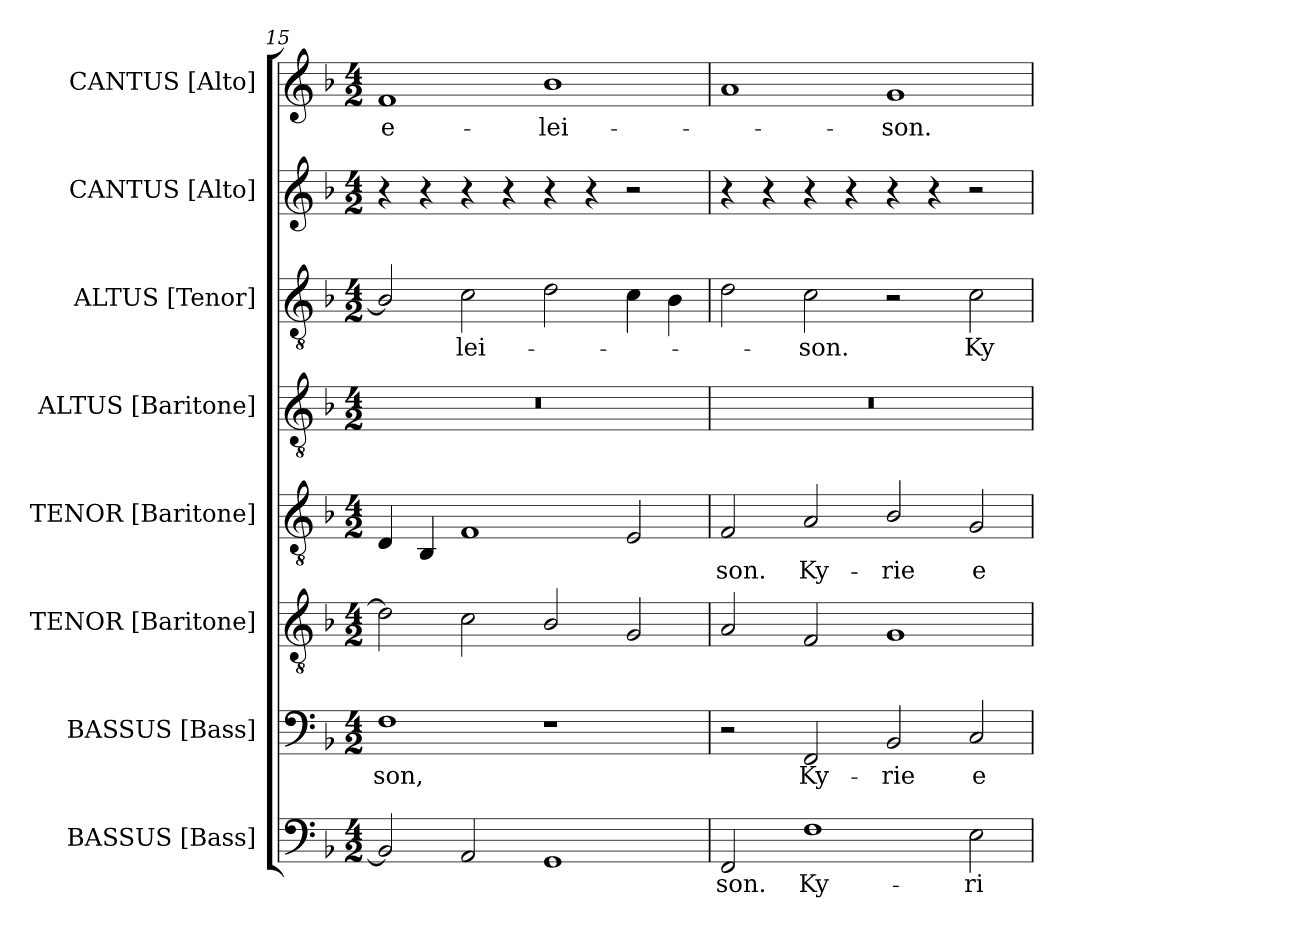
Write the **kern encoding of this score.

**kern	**text	**kern	**text	**kern	**kern	**text	**kern	**kern	**text	**kern	**kern	**text
*part8	*part8	*part7	*part7	*part6	*part5	*part5	*part4	*part3	*part3	*part2	*part1	*part1
*staff8	*staff8	*staff7	*staff7	*staff6	*staff5	*staff5	*staff4	*staff3	*staff3	*staff2	*staff1	*staff1
*I"BASSUS [Bass]	*	*I"BASSUS [Bass]	*	*I"TENOR [Baritone]	*I"TENOR [Baritone]	*	*I"ALTUS [Baritone]	*I"ALTUS [Tenor]	*	*I"CANTUS [Alto]	*I"CANTUS [Alto]	*
*I'B.	*	*I'B.	*	*I'Bar.	*I'Bar.	*	*I'Bar.	*I'T.	*	*I'A.	*I'A.	*
*clefF4	*	*clefF4	*	*clefGv2	*clefGv2	*	*clefGv2	*clefGv2	*	*clefG2	*clefG2	*
*	*	*	*	*ITrd7c12	*ITrd7c12	*	*ITrd7c12	*ITrd7c12	*	*	*	*
*k[b-]	*	*k[b-]	*	*k[b-]	*k[b-]	*	*k[b-]	*k[b-]	*	*k[b-]	*k[b-]	*
*F:	*	*F:	*	*F:	*F:	*	*F:	*F:	*	*F:	*F:	*
*M4/2	*	*M4/2	*	*M4/2	*M4/2	*	*M4/2	*M4/2	*	*M4/2	*M4/2	*
=15	=15	=15	=15	=15	=15	=15	=15	=15	=15	=15	=15	=15
!	!	!	!LO:LY:b:color=#000000	!	!	!	!LO:N:vis=1	!	!	!	!	!
!	!	!	!	!	!	!	!	!	!	!	!	!LO:LY:b:color=#000000
2BB-i/]	.	1Fi	-son,	2Di\]	4DDi/	.	0r	2BB-i/]	.	4r	1fi	e-
.	.	.	.	.	4BBB-i/	.	.	.	.	4r	.	.
!	!	!	!	!	!	!	!	!	!LO:LY:b:color=#000000	!	!	!
2AAi/	.	.	.	2Ci\	1FFi	.	.	2Ci\	-lei-	4r	.	.
.	.	.	.	.	.	.	.	.	.	4r	.	.
!	!	!	!	!	!	!	!	!	!	!	!	!LO:LY:b:color=#000000
1GGi	.	1r	.	2BB-i/	.	.	.	2Di\	.	4r	1b-i	-lei-
.	.	.	.	.	.	.	.	.	.	4r	.	.
.	.	.	.	2GGi/	2EEi/	.	.	4Ci\	.	2r	.	.
.	.	.	.	.	.	.	.	4BB-i\	.	.	.	.
=16	=16	=16	=16	=16	=16	=16	=16	=16	=16	=16	=16	=16
!	!LO:LY:b:color=#000000	!	!	!	!	!	!	!	!	!	!	!
!	!	!	!	!	!	!LO:LY:b:color=#000000	!LO:N:vis=1	!	!	!	!	!
2FFi/	-son.	2r	.	2AAi/	2FFi/	-son.	0r	2Di\	.	4r	1ai	.
.	.	.	.	.	.	.	.	.	.	4r	.	.
!	!LO:LY:b:color=#000000	!	!	!	!	!	!	!	!	!	!	!
!	!	!	!LO:LY:b:color=#000000	!	!	!	!	!	!	!	!	!
!	!	!	!	!	!	!LO:LY:b:color=#000000	!	!	!	!	!	!
!	!	!	!	!	!	!	!	!	!LO:LY:b:color=#000000	!	!	!
1Fi	Ky-	2FFi/	Ky-	2FFi/	2AAi/	Ky-	.	2Ci\	-son.	4r	.	.
.	.	.	.	.	.	.	.	.	.	4r	.	.
!	!	!	!LO:LY:b:color=#000000	!	!	!	!	!	!	!	!	!
!	!	!	!	!	!	!LO:LY:b:color=#000000	!	!	!	!	!	!
!	!	!	!	!	!	!	!	!	!	!	!	!LO:LY:b:color=#000000
.	.	2BB-i/	-rie	1GGi	2BB-i/	-rie	.	2r	.	4r	1gi	-son.
.	.	.	.	.	.	.	.	.	.	4r	.	.
!	!LO:LY:b:color=#000000	!	!	!	!	!	!	!	!	!	!	!
!	!	!	!LO:LY:b:color=#000000	!	!	!	!	!	!	!	!	!
!	!	!	!	!	!	!LO:LY:b:color=#000000	!	!	!	!	!	!
!	!	!	!	!	!	!	!	!	!LO:LY:b:color=#000000	!	!	!
2Ei\	-ri-	2Ci/	e-	.	2GGi/	e-	.	2Ci\	Ky-	2r	.	.
=	=	=	=	=	=	=	=	=	=	=	=	=
*-	*-	*-	*-	*-	*-	*-	*-	*-	*-	*-	*-	*-
